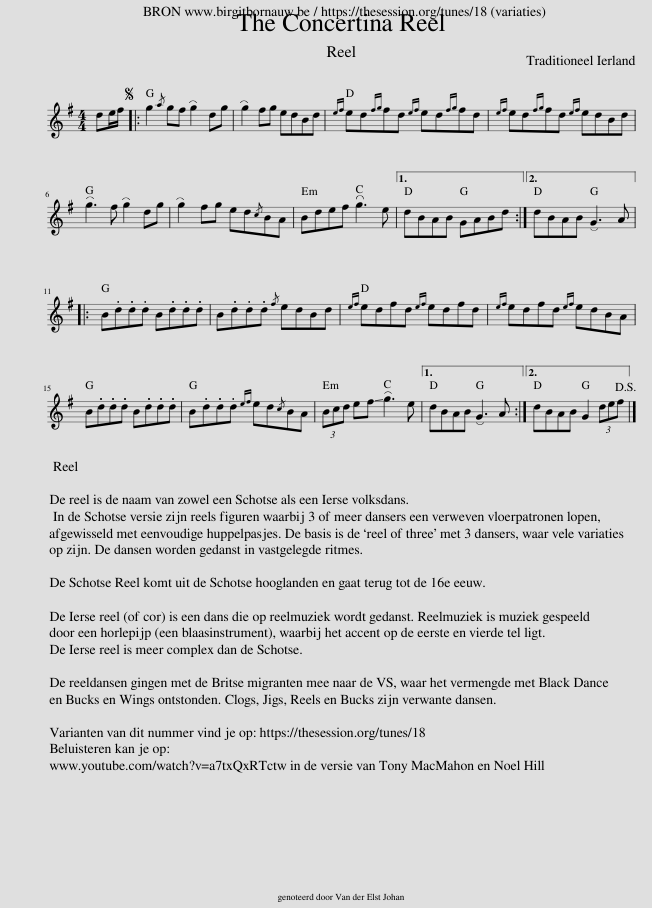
X:1
L:1/8
M:4/4
I:linebreak $
K:G
V:1 treble
V:1
 de/f/ |:S g2{/a} gf g2 dg | g2 fg edBd |{ef} ed{fg}fd{ef} ed{fg}fd |{ef} ed{fg}fd{ef} edBd |$ %5
 g3 f g2 dg | g2 fg ed{/c}BA | Bdef g3 e |1 dBAB GABd :|2 dBAB G3 A |:$ %10
 B.d.d.d B.d.d.d | B.d.d.d{/f} edBd |{ef} edfd{ef} edfd |{ef} edfd{ef} edBA |$ B.d.d.d B.d.d.d | %15
 B.d.d.d{ef} ed{/c}BA | (3Bcd e!-(!f !-)!g3 e |1 dBAB G3 A :|2 dBAB G2 (3def!D.S.! |] %19
